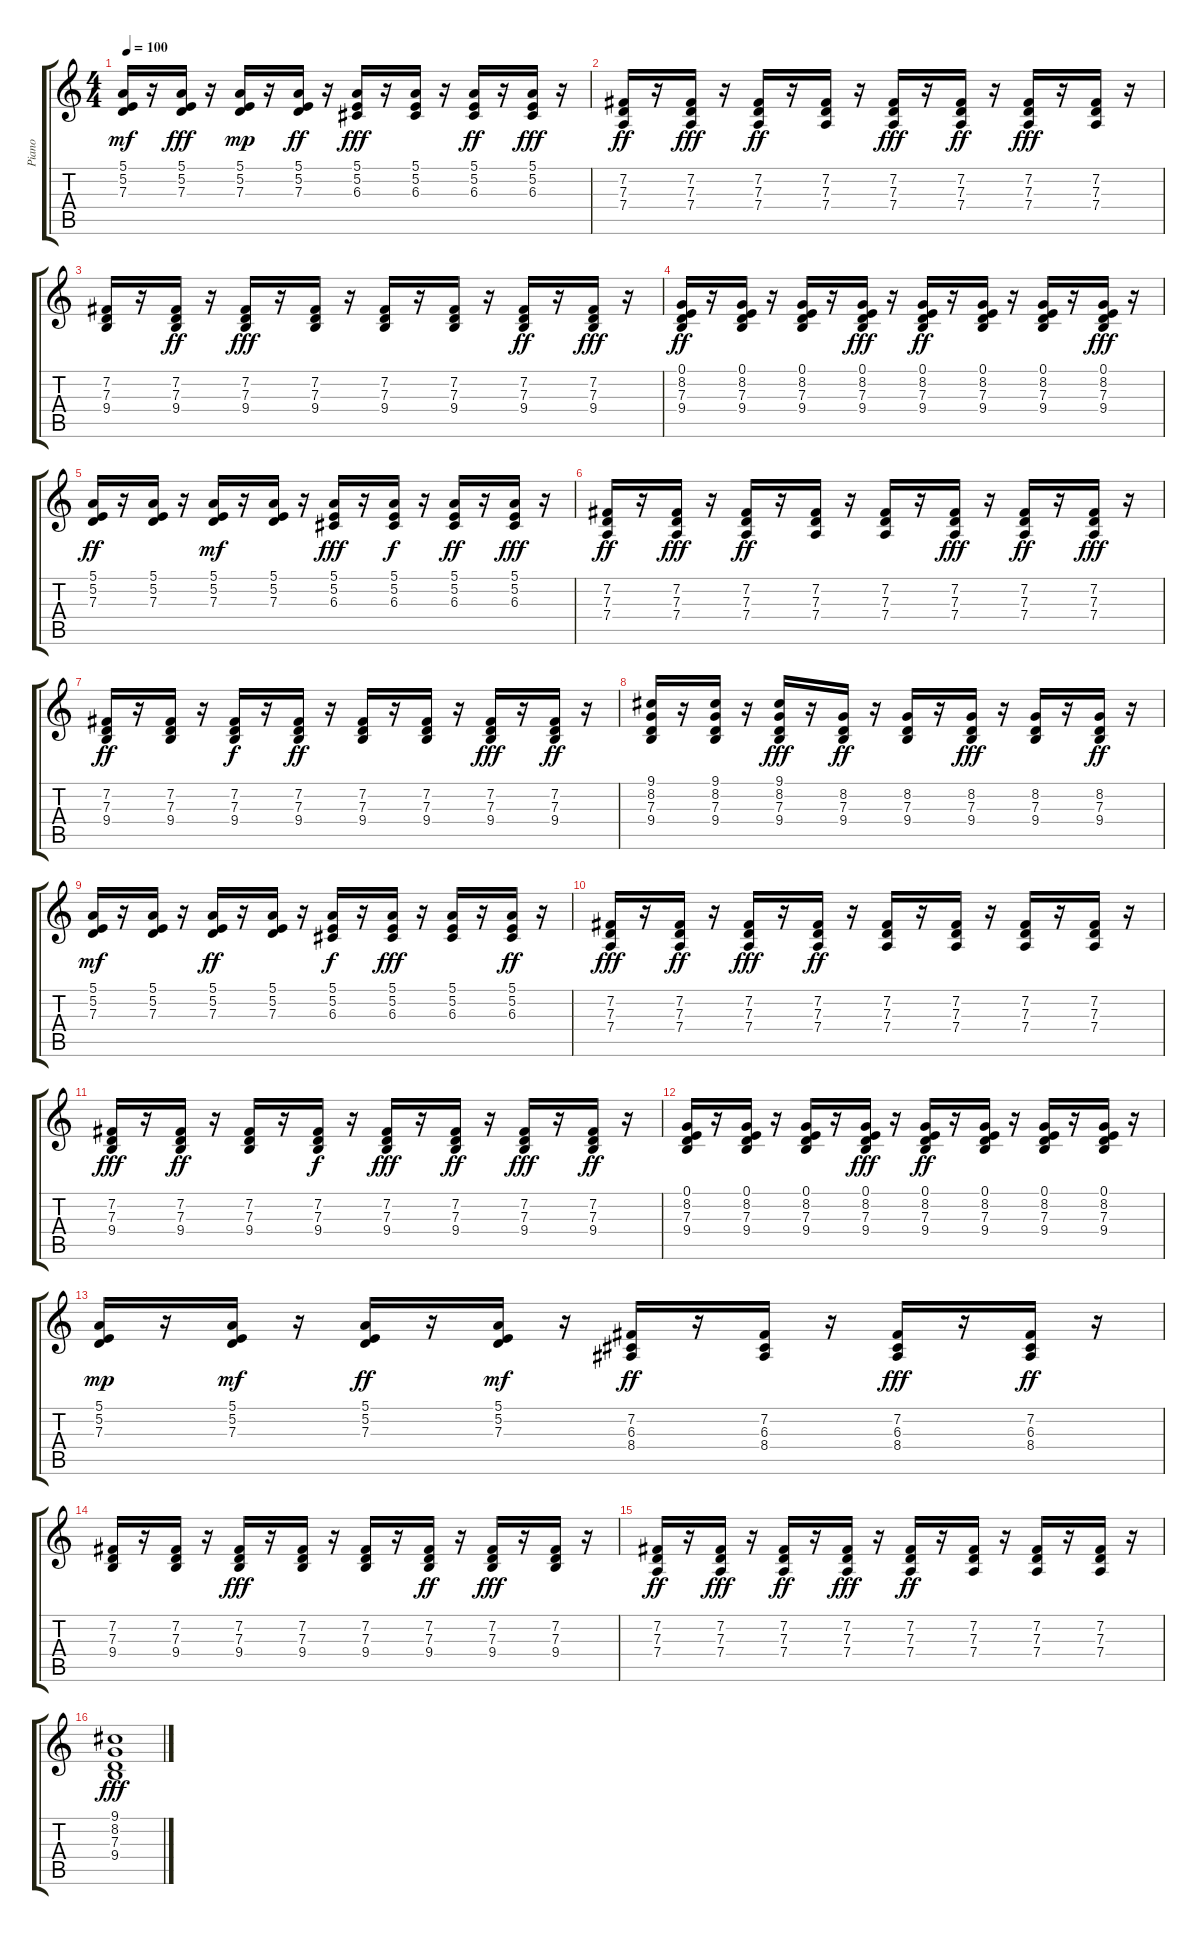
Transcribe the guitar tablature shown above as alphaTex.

\track ("Piano" "Piano") {instrument electricgrandpiano}
\staff {score tabs}
\tuning (E4 B3 G3 D3 A2 E2) {hide}
\ts (4 4)
\tempo 100
\clef g2
\ks c
(5.1 5.2 7.3).16{dy mf} r.16 (5.1 5.2 7.3).16{dy fff} r.16 (5.1 5.2 7.3).16{dy mp} r.16 (5.1 5.2 7.3).16{dy ff} r.16 (5.1 5.2 6.3).16{dy fff} r.16 (5.1 5.2 6.3).16 r.16 (5.1 5.2 6.3).16{dy ff} r.16 (5.1 5.2 6.3).16{dy fff} r.16 |
(7.2 7.3 7.4).16{dy ff} r.16 (7.2 7.3 7.4).16{dy fff} r.16 (7.2 7.3 7.4).16{dy ff} r.16 (7.2 7.3 7.4).16 r.16 (7.2 7.3 7.4).16{dy fff} r.16 (7.2 7.3 7.4).16{dy ff} r.16 (7.2 7.3 7.4).16{dy fff} r.16 (7.2 7.3 7.4).16 r.16 |
(7.2 7.3 9.4).16 r.16 (7.2 7.3 9.4).16{dy ff} r.16 (7.2 7.3 9.4).16{dy fff} r.16 (7.2 7.3 9.4).16 r.16 (7.2 7.3 9.4).16 r.16 (7.2 7.3 9.4).16 r.16 (7.2 7.3 9.4).16{dy ff} r.16 (7.2 7.3 9.4).16{dy fff} r.16 |
(0.1 8.2 7.3 9.4).16{dy ff} r.16 (0.1 8.2 7.3 9.4).16 r.16 (0.1 8.2 7.3 9.4).16 r.16 (0.1 8.2 7.3 9.4).16{dy fff} r.16 (0.1 8.2 7.3 9.4).16{dy ff} r.16 (0.1 8.2 7.3 9.4).16 r.16 (0.1 8.2 7.3 9.4).16 r.16 (0.1 8.2 7.3 9.4).16{dy fff} r.16 |
(5.1 5.2 7.3).16{dy ff} r.16 (5.1 5.2 7.3).16 r.16 (5.1 5.2 7.3).16{dy mf} r.16 (5.1 5.2 7.3).16 r.16 (5.1 5.2 6.3).16{dy fff} r.16 (5.1 5.2 6.3).16{dy f} r.16 (5.1 5.2 6.3).16{dy ff} r.16 (5.1 5.2 6.3).16{dy fff} r.16 |
(7.2 7.3 7.4).16{dy ff} r.16 (7.2 7.3 7.4).16{dy fff} r.16 (7.2 7.3 7.4).16{dy ff} r.16 (7.2 7.3 7.4).16 r.16 (7.2 7.3 7.4).16 r.16 (7.2 7.3 7.4).16{dy fff} r.16 (7.2 7.3 7.4).16{dy ff} r.16 (7.2 7.3 7.4).16{dy fff} r.16 |
(7.2 7.3 9.4).16{dy ff} r.16 (7.2 7.3 9.4).16 r.16 (7.2 7.3 9.4).16{dy f} r.16 (7.2 7.3 9.4).16{dy ff} r.16 (7.2 7.3 9.4).16 r.16 (7.2 7.3 9.4).16 r.16 (7.2 7.3 9.4).16{dy fff} r.16 (7.2 7.3 9.4).16{dy ff} r.16 |
(9.1 8.2 7.3 9.4).16 r.16 (9.1 8.2 7.3 9.4).16 r.16 (9.1 8.2 7.3 9.4).16{dy fff} r.16 (8.2 7.3 9.4).16{dy ff} r.16 (8.2 7.3 9.4).16 r.16 (8.2 7.3 9.4).16{dy fff} r.16 (8.2 7.3 9.4).16 r.16 (8.2 7.3 9.4).16{dy ff} r.16 |
(5.1 5.2 7.3).16{dy mf} r.16 (5.1 5.2 7.3).16 r.16 (5.1 5.2 7.3).16{dy ff} r.16 (5.1 5.2 7.3).16 r.16 (5.1 5.2 6.3).16{dy f} r.16 (5.1 5.2 6.3).16{dy fff} r.16 (5.1 5.2 6.3).16 r.16 (5.1 5.2 6.3).16{dy ff} r.16 |
(7.2 7.3 7.4).16{dy fff} r.16 (7.2 7.3 7.4).16{dy ff} r.16 (7.2 7.3 7.4).16{dy fff} r.16 (7.2 7.3 7.4).16{dy ff} r.16 (7.2 7.3 7.4).16 r.16 (7.2 7.3 7.4).16 r.16 (7.2 7.3 7.4).16 r.16 (7.2 7.3 7.4).16 r.16 |
(7.2 7.3 9.4).16{dy fff} r.16 (7.2 7.3 9.4).16{dy ff} r.16 (7.2 7.3 9.4).16 r.16 (7.2 7.3 9.4).16{dy f} r.16 (7.2 7.3 9.4).16{dy fff} r.16 (7.2 7.3 9.4).16{dy ff} r.16 (7.2 7.3 9.4).16{dy fff} r.16 (7.2 7.3 9.4).16{dy ff} r.16 |
(0.1 8.2 7.3 9.4).16 r.16 (0.1 8.2 7.3 9.4).16 r.16 (0.1 8.2 7.3 9.4).16 r.16 (0.1 8.2 7.3 9.4).16{dy fff} r.16 (0.1 8.2 7.3 9.4).16{dy ff} r.16 (0.1 8.2 7.3 9.4).16 r.16 (0.1 8.2 7.3 9.4).16 r.16 (0.1 8.2 7.3 9.4).16 r.16 |
(5.1 5.2 7.3).16{dy mp} r.16 (5.1 5.2 7.3).16{dy mf} r.16 (5.1 5.2 7.3).16{dy ff} r.16 (5.1 5.2 7.3).16{dy mf} r.16 (7.2 6.3 8.4).16{dy ff} r.16 (7.2 6.3 8.4).16 r.16 (7.2 6.3 8.4).16{dy fff} r.16 (7.2 6.3 8.4).16{dy ff} r.16 |
(7.2 7.3 9.4).16 r.16 (7.2 7.3 9.4).16 r.16 (7.2 7.3 9.4).16{dy fff} r.16 (7.2 7.3 9.4).16 r.16 (7.2 7.3 9.4).16 r.16 (7.2 7.3 9.4).16{dy ff} r.16 (7.2 7.3 9.4).16{dy fff} r.16 (7.2 7.3 9.4).16 r.16 |
(7.2 7.3 7.4).16{dy ff} r.16 (7.2 7.3 7.4).16{dy fff} r.16 (7.2 7.3 7.4).16{dy ff} r.16 (7.2 7.3 7.4).16{dy fff} r.16 (7.2 7.3 7.4).16{dy ff} r.16 (7.2 7.3 7.4).16 r.16 (7.2 7.3 7.4).16 r.16 (7.2 7.3 7.4).16 r.16 |
(9.1 8.2 7.3 9.4).1{dy fff}
